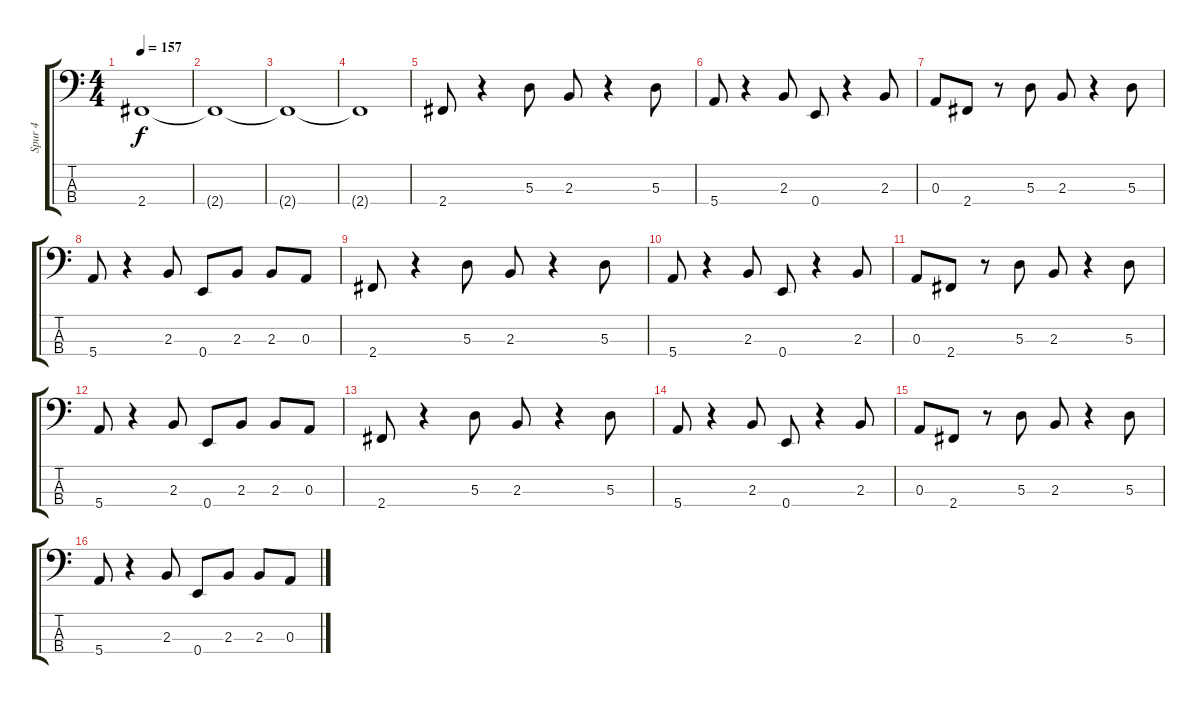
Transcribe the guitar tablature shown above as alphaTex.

\track ("Spur 4" "Spur 4") {instrument electricbasspick}
\staff {score tabs}
\tuning (G2 D2 A1 E1) {hide}
\ts (4 4)
\tempo 157
\clef f4
\ks c
2.4.1{dy f instrument electricbasspick} |
2.4{t}.1 |
2.4{t}.1 |
2.4{t}.1 |
2.4.8 r.4 5.3.8 2.3.8 r.4 5.3.8 |
5.4.8 r.4 2.3.8 0.4.8 r.4 2.3.8 |
0.3.8 2.4.8 r.8 5.3.8 2.3.8 r.4 5.3.8 |
5.4.8 r.4 2.3.8 0.4.8 2.3.8 2.3.8 0.3.8 |
2.4.8 r.4 5.3.8 2.3.8 r.4 5.3.8 |
5.4.8 r.4 2.3.8 0.4.8 r.4 2.3.8 |
0.3.8 2.4.8 r.8 5.3.8 2.3.8 r.4 5.3.8 |
5.4.8 r.4 2.3.8 0.4.8 2.3.8 2.3.8 0.3.8 |
2.4.8 r.4 5.3.8 2.3.8 r.4 5.3.8 |
5.4.8 r.4 2.3.8 0.4.8 r.4 2.3.8 |
0.3.8 2.4.8 r.8 5.3.8 2.3.8 r.4 5.3.8 |
5.4.8 r.4 2.3.8 0.4.8 2.3.8 2.3.8 0.3.8
